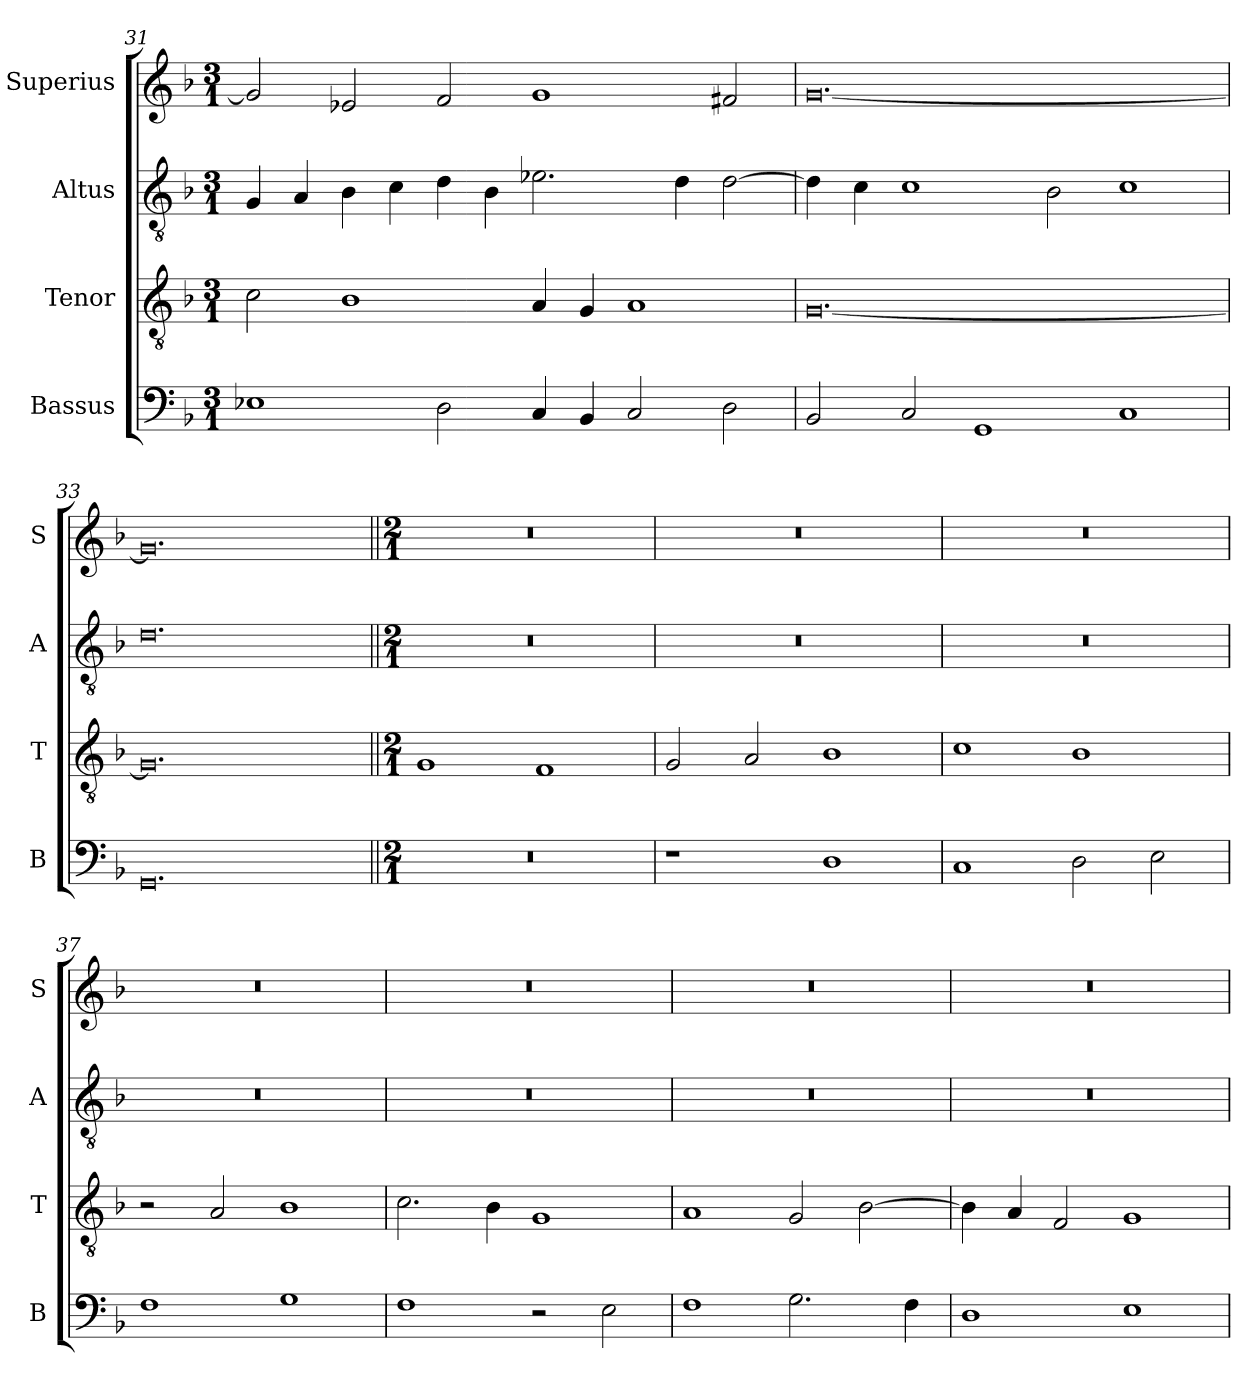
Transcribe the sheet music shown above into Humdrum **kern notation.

**kern	**kern	**kern	**kern
*part4	*part3	*part2	*part1
*staff4	*staff3	*staff2	*staff1
*I"Bassus	*I"Tenor	*I"Altus	*I"Superius
*I'B	*I'T	*I'A	*I'S
*clefF4	*clefGv2	*clefGv2	*clefG2
*k[b-]	*k[b-]	*k[b-]	*k[b-]
*M3/1	*M3/1	*M3/1	*M3/1
=31	=31	=31	=31
1E-X	2c\	4G/	2g/]
.	.	4A/	.
.	1B-	4B-\	2e-X/
.	.	4c\	.
2D\	.	4d\	2f/
.	.	4B-\	.
4C/	4A/	2.e-X\	1g
4BB-/	4G/	.	.
2C/	1A	.	.
.	.	4d\	.
2D\	.	[2d\	2f#X/
=32	=32	=32	=32
2BB-/	[0.G	4d\]	[0.g
.	.	4c\	.
2C/	.	1c	.
1GG	.	.	.
.	.	2B-\	.
1C	.	1c	.
=33	=33	=33	=33
0.GG	0.G]	0.d	0.g]
!!LO:LB:g=z
=34||	=34||	=34||	=34||
*M2/1	*M2/1	*M2/1	*M2/1
0r	1G	0r	0r
.	1F	.	.
=35	=35	=35	=35
1r	2G/	0r	0r
.	2A/	.	.
1D	1B-	.	.
=36	=36	=36	=36
1C	1c	0r	0r
2D\	1B-	.	.
2E\	.	.	.
=37	=37	=37	=37
1F	2r	0r	0r
.	2A/	.	.
1G	1B-	.	.
=38	=38	=38	=38
1F	2.c\	0r	0r
.	4B-\	.	.
2r	1G	.	.
2E\	.	.	.
=39	=39	=39	=39
1F	1A	0r	0r
2.G\	2G/	.	.
.	[2B-\	.	.
4F\	.	.	.
=40	=40	=40	=40
1D	4B-\]	0r	0r
.	4A/	.	.
.	2F/	.	.
1E	1G	.	.
=	=	=	=
*-	*-	*-	*-
